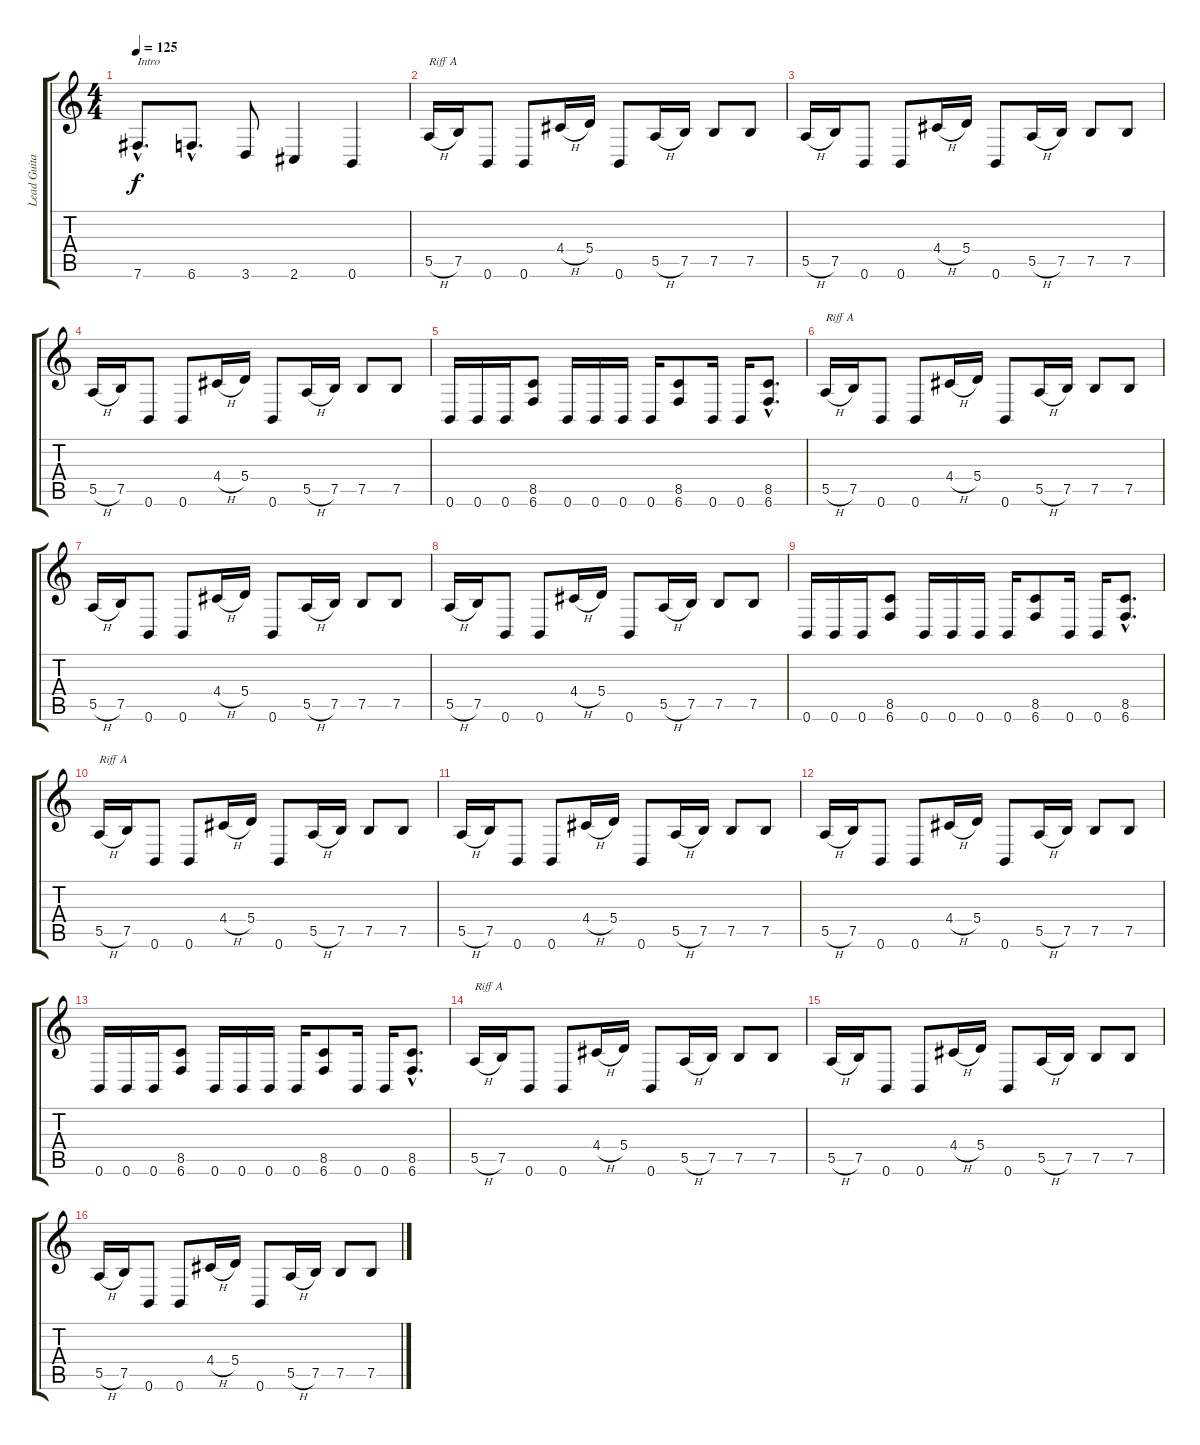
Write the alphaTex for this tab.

\track ("Lead Guitar" "Lead Guita") {instrument distortionguitar}
\staff {score tabs}
\tuning (B3 Gb3 D3 A2 E2 B1) {hide}
\ts (4 4)
\tempo 125
\clef g2
\ks c
7.6{hac}.8{d txt "Intro" dy f instrument distortionguitar} 6.6{hac}.8{d} 3.6.8 2.6.4 0.6.4 |
5.5{h}.16{txt "Riff A "} 7.5.16 0.6.8 0.6.8 4.4{h}.16 5.4.16 0.6.8 5.5{h}.16 7.5.16 7.5.8 7.5.8 |
5.5{h}.16 7.5.16 0.6.8 0.6.8 4.4{h}.16 5.4.16 0.6.8 5.5{h}.16 7.5.16 7.5.8 7.5.8 |
5.5{h}.16 7.5.16 0.6.8 0.6.8 4.4{h}.16 5.4.16 0.6.8 5.5{h}.16 7.5.16 7.5.8 7.5.8 |
0.6.16 0.6.16 0.6.16 (8.5 6.6).8 0.6.16 0.6.16 0.6.16 0.6.16 (8.5 6.6).8 0.6.16 0.6.16 (8.5{hac} 6.6{hac}).8{d} |
5.5{h}.16{txt "Riff A "} 7.5.16 0.6.8 0.6.8 4.4{h}.16 5.4.16 0.6.8 5.5{h}.16 7.5.16 7.5.8 7.5.8 |
5.5{h}.16 7.5.16 0.6.8 0.6.8 4.4{h}.16 5.4.16 0.6.8 5.5{h}.16 7.5.16 7.5.8 7.5.8 |
5.5{h}.16 7.5.16 0.6.8 0.6.8 4.4{h}.16 5.4.16 0.6.8 5.5{h}.16 7.5.16 7.5.8 7.5.8 |
0.6.16 0.6.16 0.6.16 (8.5 6.6).8 0.6.16 0.6.16 0.6.16 0.6.16 (8.5 6.6).8 0.6.16 0.6.16 (8.5{hac} 6.6{hac}).8{d} |
5.5{h}.16{txt "Riff A "} 7.5.16 0.6.8 0.6.8 4.4{h}.16 5.4.16 0.6.8 5.5{h}.16 7.5.16 7.5.8 7.5.8 |
5.5{h}.16 7.5.16 0.6.8 0.6.8 4.4{h}.16 5.4.16 0.6.8 5.5{h}.16 7.5.16 7.5.8 7.5.8 |
5.5{h}.16 7.5.16 0.6.8 0.6.8 4.4{h}.16 5.4.16 0.6.8 5.5{h}.16 7.5.16 7.5.8 7.5.8 |
0.6.16 0.6.16 0.6.16 (8.5 6.6).8 0.6.16 0.6.16 0.6.16 0.6.16 (8.5 6.6).8 0.6.16 0.6.16 (8.5{hac} 6.6{hac}).8{d} |
5.5{h}.16{txt "Riff A "} 7.5.16 0.6.8 0.6.8 4.4{h}.16 5.4.16 0.6.8 5.5{h}.16 7.5.16 7.5.8 7.5.8 |
5.5{h}.16 7.5.16 0.6.8 0.6.8 4.4{h}.16 5.4.16 0.6.8 5.5{h}.16 7.5.16 7.5.8 7.5.8 |
5.5{h}.16 7.5.16 0.6.8 0.6.8 4.4{h}.16 5.4.16 0.6.8 5.5{h}.16 7.5.16 7.5.8 7.5.8
